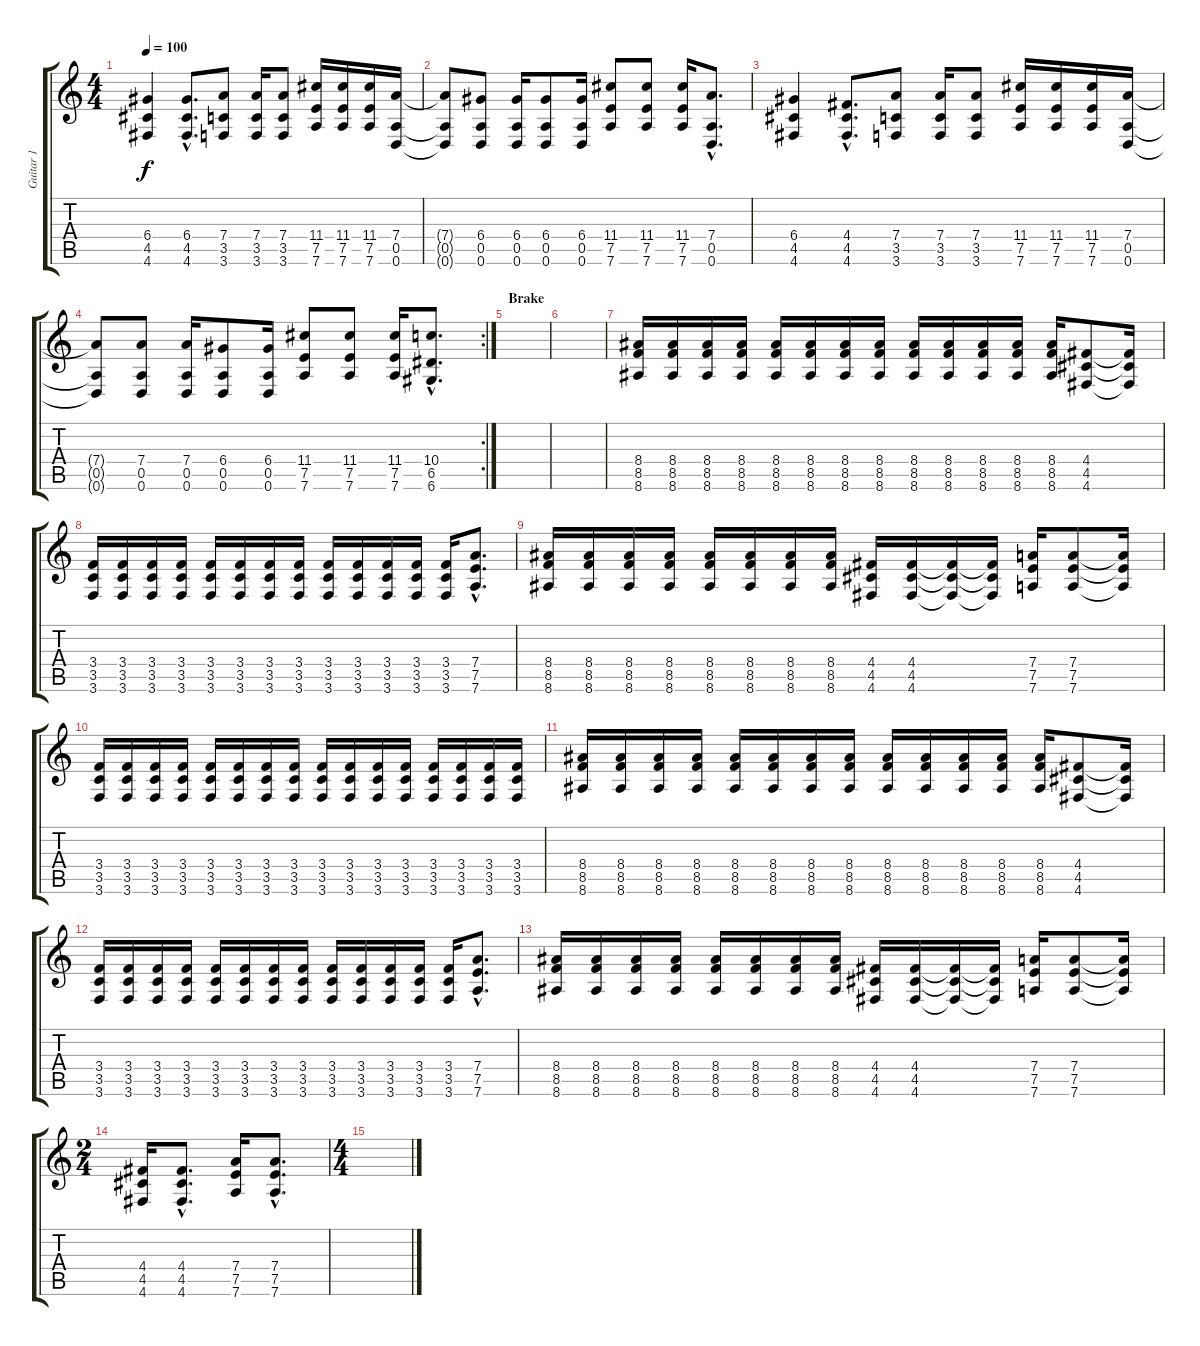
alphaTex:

\track ("Guitar 1" "Guitar 1") {instrument distortionguitar}
\staff {score tabs}
\tuning (E4 B3 G3 D3 A2 D2) {hide}
\ts (4 4)
\tempo 100
\clef g2
\ks c
(6.4 4.5 4.6).4{dy f} (6.4{hac} 4.5{hac} 4.6{hac}).8{d} (7.4 3.5 3.6).8 (7.4 3.5 3.6).16 (7.4 3.5 3.6).8 (11.4 7.5 7.6).16 (11.4 7.5 7.6).16 (11.4 7.5 7.6).16 (7.4 0.5 0.6).16 |
(7.4{t} 0.5{t} 0.6{t}).8 (6.4 0.5 0.6).8 (6.4 0.5 0.6).16 (6.4 0.5 0.6).8 (6.4 0.5 0.6).16 (11.4 7.5 7.6).8 (11.4 7.5 7.6).8 (11.4 7.5 7.6).16 (7.4{hac} 0.5{hac} 0.6{hac}).8{d} |
(6.4 4.5 4.6).4 (4.4{hac} 4.5{hac} 4.6{hac}).8{d} (7.4 3.5 3.6).8 (7.4 3.5 3.6).16 (7.4 3.5 3.6).8 (11.4 7.5 7.6).16 (11.4 7.5 7.6).16 (11.4 7.5 7.6).16 (7.4 0.5 0.6).16 |
\rc 2
(7.4{t} 0.5{t} 0.6{t}).8 (7.4 0.5 0.6).8 (7.4 0.5 0.6).16 (6.4 0.5 0.6).8 (6.4 0.5 0.6).16 (11.4 7.5 7.6).8 (11.4 7.5 7.6).8 (11.4 7.5 7.6).16 (10.4{hac} 6.5{hac} 6.6{hac}).8{d} |
\section ("" "Brake")
|
|
(8.4 8.5 8.6).16 (8.4 8.5 8.6).16 (8.4 8.5 8.6).16 (8.4 8.5 8.6).16 (8.4 8.5 8.6).16 (8.4 8.5 8.6).16 (8.4 8.5 8.6).16 (8.4 8.5 8.6).16 (8.4 8.5 8.6).16 (8.4 8.5 8.6).16 (8.4 8.5 8.6).16 (8.4 8.5 8.6).16 (8.4 8.5 8.6).16 (4.4 4.5 4.6).8 (4.4{t} 4.5{t} 4.6{t}).16 |
(3.4 3.5 3.6).16 (3.4 3.5 3.6).16 (3.4 3.5 3.6).16 (3.4 3.5 3.6).16 (3.4 3.5 3.6).16 (3.4 3.5 3.6).16 (3.4 3.5 3.6).16 (3.4 3.5 3.6).16 (3.4 3.5 3.6).16 (3.4 3.5 3.6).16 (3.4 3.5 3.6).16 (3.4 3.5 3.6).16 (3.4 3.5 3.6).16 (7.4{hac} 7.5{hac} 7.6{hac}).8{d} |
(8.4 8.5 8.6).16 (8.4 8.5 8.6).16 (8.4 8.5 8.6).16 (8.4 8.5 8.6).16 (8.4 8.5 8.6).16 (8.4 8.5 8.6).16 (8.4 8.5 8.6).16 (8.4 8.5 8.6).16 (4.4 4.5 4.6).16 (4.4 4.5 4.6).16 (4.4{t} 4.5{t} 4.6{t}).16 (4.4{t} 4.5{t} 4.6{t}).16 (7.4 7.5 7.6).16 (7.4 7.5 7.6).8 (7.4{t} 7.5{t} 7.6{t}).16 |
(3.4 3.5 3.6).16 (3.4 3.5 3.6).16 (3.4 3.5 3.6).16 (3.4 3.5 3.6).16 (3.4 3.5 3.6).16 (3.4 3.5 3.6).16 (3.4 3.5 3.6).16 (3.4 3.5 3.6).16 (3.4 3.5 3.6).16 (3.4 3.5 3.6).16 (3.4 3.5 3.6).16 (3.4 3.5 3.6).16 (3.4 3.5 3.6).16 (3.4 3.5 3.6).16 (3.4 3.5 3.6).16 (3.4 3.5 3.6).16 |
(8.4 8.5 8.6).16 (8.4 8.5 8.6).16 (8.4 8.5 8.6).16 (8.4 8.5 8.6).16 (8.4 8.5 8.6).16 (8.4 8.5 8.6).16 (8.4 8.5 8.6).16 (8.4 8.5 8.6).16 (8.4 8.5 8.6).16 (8.4 8.5 8.6).16 (8.4 8.5 8.6).16 (8.4 8.5 8.6).16 (8.4 8.5 8.6).16 (4.4 4.5 4.6).8 (4.4{t} 4.5{t} 4.6{t}).16 |
(3.4 3.5 3.6).16 (3.4 3.5 3.6).16 (3.4 3.5 3.6).16 (3.4 3.5 3.6).16 (3.4 3.5 3.6).16 (3.4 3.5 3.6).16 (3.4 3.5 3.6).16 (3.4 3.5 3.6).16 (3.4 3.5 3.6).16 (3.4 3.5 3.6).16 (3.4 3.5 3.6).16 (3.4 3.5 3.6).16 (3.4 3.5 3.6).16 (7.4{hac} 7.5{hac} 7.6{hac}).8{d} |
(8.4 8.5 8.6).16 (8.4 8.5 8.6).16 (8.4 8.5 8.6).16 (8.4 8.5 8.6).16 (8.4 8.5 8.6).16 (8.4 8.5 8.6).16 (8.4 8.5 8.6).16 (8.4 8.5 8.6).16 (4.4 4.5 4.6).16 (4.4 4.5 4.6).16 (4.4{t} 4.5{t} 4.6{t}).16 (4.4{t} 4.5{t} 4.6{t}).16 (7.4 7.5 7.6).16 (7.4 7.5 7.6).8 (7.4{t} 7.5{t} 7.6{t}).16 |
\ts (2 4)
(4.4 4.5 4.6).16 (4.4{hac} 4.5{hac} 4.6{hac}).8{d} (7.4 7.5 7.6).16 (7.4{hac} 7.5{hac} 7.6{hac}).8{d} |
\ts (4 4)
